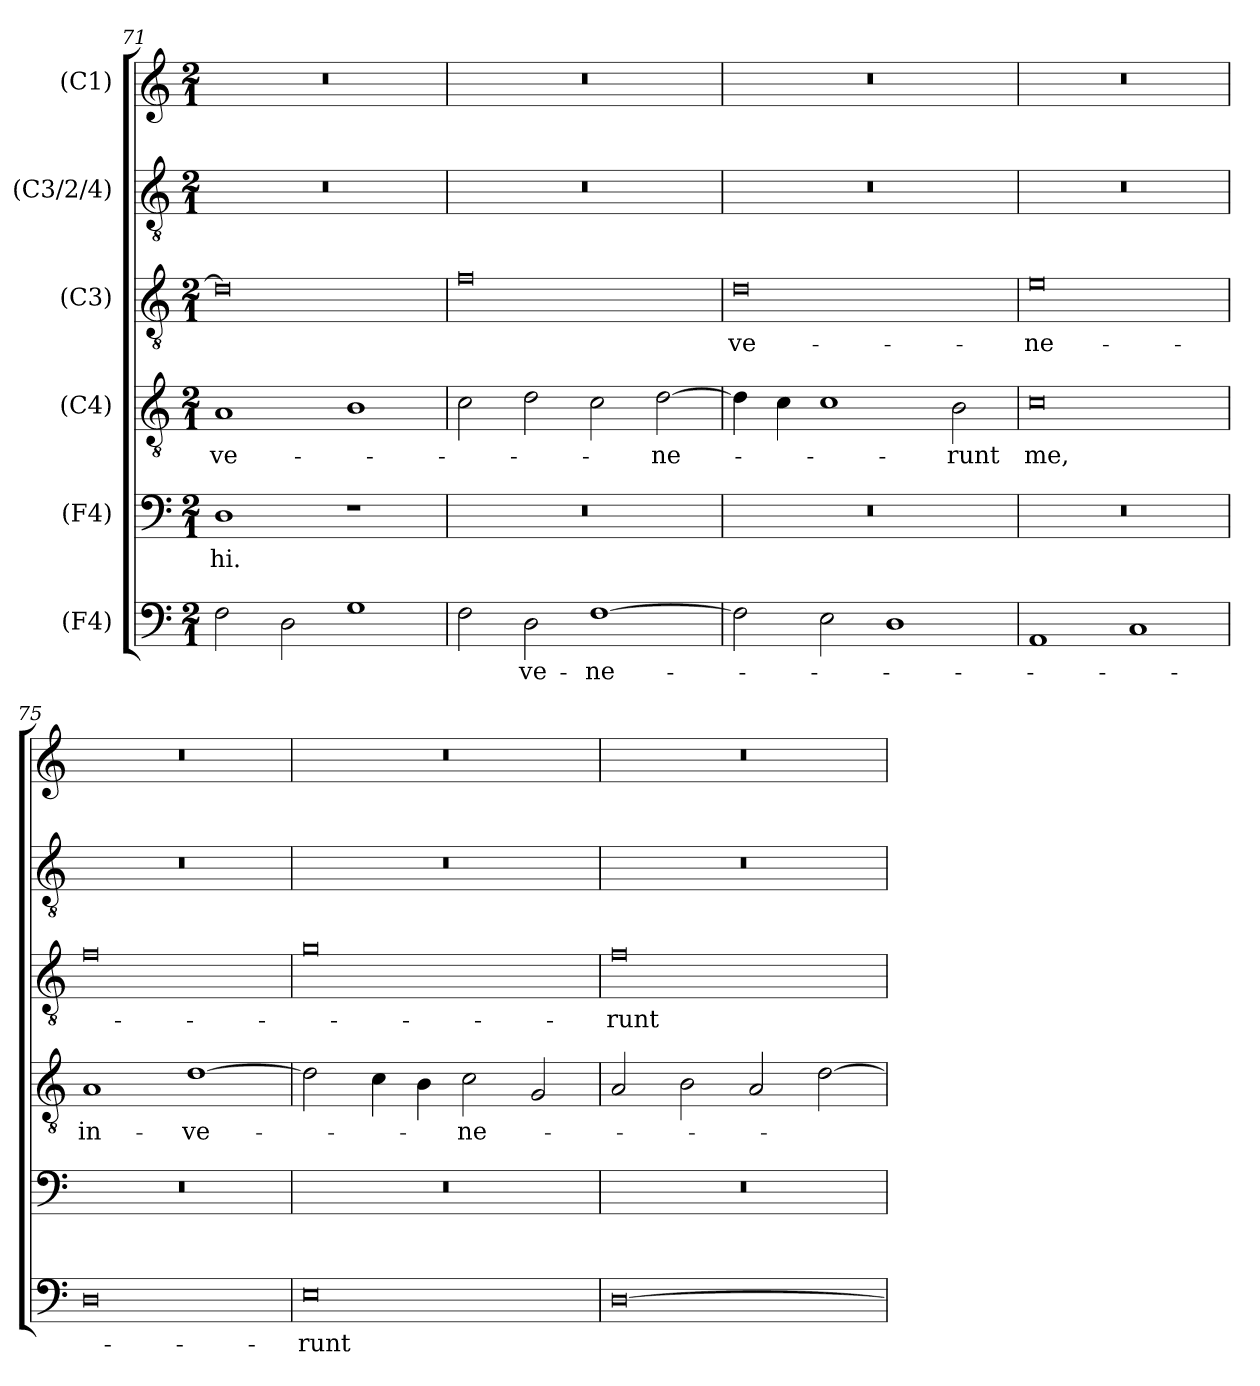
**kern	**text	**kern	**text	**kern	**text	**kern	**text	**kern	**kern
*part6	*part6	*part5	*part5	*part4	*part4	*part3	*part3	*part2	*part1
*staff6	*staff6	*staff5	*staff5	*staff4	*staff4	*staff3	*staff3	*staff2	*staff1
*I"(F4)	*	*I"(F4)	*	*I"(C4)	*	*I"(C3)	*	*I"(C3/2/4)	*I"(C1)
!!LO:LB:g=z
*clefF4	*	*clefF4	*	*clefGv2	*	*clefGv2	*	*clefGv2	*clefG2
*	*	*	*	*	*	*ITrd7c12	*	*	*
*k[]	*	*k[]	*	*k[]	*	*k[]	*	*k[]	*k[]
*C:	*	*C:	*	*C:	*	*C:	*	*C:	*C:
*M2/1	*	*M2/1	*	*M2/1	*	*M2/1	*	*M2/1	*M2/1
=71	=71	=71	=71	=71	=71	=71	=71	=71	=71
!	!	!	!LO:LY:b:color=#000000	!	!	!	!	!	!
!	!	!	!	!	!LO:LY:b:color=#000000	!	!	!LO:N:vis=1	!LO:N:vis=1
2Fi\	.	1Di	-hi.	1Ai	-ve-	0Di]	.	0r	0r
2Di\	.	.	.	.	.	.	.	.	.
1Gi	.	1r	.	1Bi	.	.	.	.	.
=72	=72	=72	=72	=72	=72	=72	=72	=72	=72
!	!	!LO:N:vis=1	!	!	!	!	!	!LO:N:vis=1	!LO:N:vis=1
2Fi\	.	0r	.	2ci\	.	0Fi	.	0r	0r
!	!LO:LY:b:color=#000000	!	!	!	!	!	!	!	!
2Di\	-ve-	.	.	2di\	.	.	.	.	.
!	!LO:LY:b:color=#000000	!	!	!	!	!	!	!	!
[1Fi	-ne-	.	.	2ci\	.	.	.	.	.
!	!	!	!	!	!LO:LY:b:color=#000000	!	!	!	!
.	.	.	.	[2di\	-ne-	.	.	.	.
=73	=73	=73	=73	=73	=73	=73	=73	=73	=73
!	!	!LO:N:vis=1	!	!	!	!	!	!	!
!	!	!	!	!	!	!	!LO:LY:b:color=#000000	!LO:N:vis=1	!LO:N:vis=1
2Fi\]	.	0r	.	4di\]	.	0Di	-ve-	0r	0r
.	.	.	.	4ci\	.	.	.	.	.
2Ei\	.	.	.	1ci	.	.	.	.	.
1Di	.	.	.	.	.	.	.	.	.
!	!	!	!	!	!LO:LY:b:color=#000000	!	!	!	!
.	.	.	.	2Bi\	-runt	.	.	.	.
=74	=74	=74	=74	=74	=74	=74	=74	=74	=74
!	!	!LO:N:vis=1	!	!	!	!	!	!	!
!	!	!	!	!	!LO:LY:b:color=#000000	!	!	!	!
!	!	!	!	!	!	!	!LO:LY:b:color=#000000	!LO:N:vis=1	!LO:N:vis=1
1AAi	.	0r	.	0ci	me,	0Ei	-ne-	0r	0r
1Ci	.	.	.	.	.	.	.	.	.
=75	=75	=75	=75	=75	=75	=75	=75	=75	=75
!	!	!LO:N:vis=1	!	!	!	!	!	!	!
!	!	!	!	!	!LO:LY:b:color=#000000	!	!	!LO:N:vis=1	!LO:N:vis=1
0Di	.	0r	.	1Ai	in-	0Fi	.	0r	0r
!	!	!	!	!	!LO:LY:b:color=#000000	!	!	!	!
.	.	.	.	[1di	-ve-	.	.	.	.
=76	=76	=76	=76	=76	=76	=76	=76	=76	=76
!	!LO:LY:b:color=#000000	!LO:N:vis=1	!	!	!	!	!	!LO:N:vis=1	!LO:N:vis=1
0Ei	-runt	0r	.	2di\]	.	0Gi	.	0r	0r
.	.	.	.	4ci\	.	.	.	.	.
.	.	.	.	4Bi\	.	.	.	.	.
!	!	!	!	!	!LO:LY:b:color=#000000	!	!	!	!
.	.	.	.	2ci\	-ne-	.	.	.	.
.	.	.	.	2Gi/	.	.	.	.	.
!!LO:LB:g=z
=77	=77	=77	=77	=77	=77	=77	=77	=77	=77
!	!	!LO:N:vis=1	!	!	!	!	!	!	!
!	!	!	!	!	!	!	!LO:LY:b:color=#000000	!LO:N:vis=1	!LO:N:vis=1
[0Di	.	0r	.	2Ai/	.	0Fi	-runt	0r	0r
.	.	.	.	2Bi\	.	.	.	.	.
.	.	.	.	2Ai/	.	.	.	.	.
.	.	.	.	[2di\	.	.	.	.	.
=	=	=	=	=	=	=	=	=	=
*-	*-	*-	*-	*-	*-	*-	*-	*-	*-
